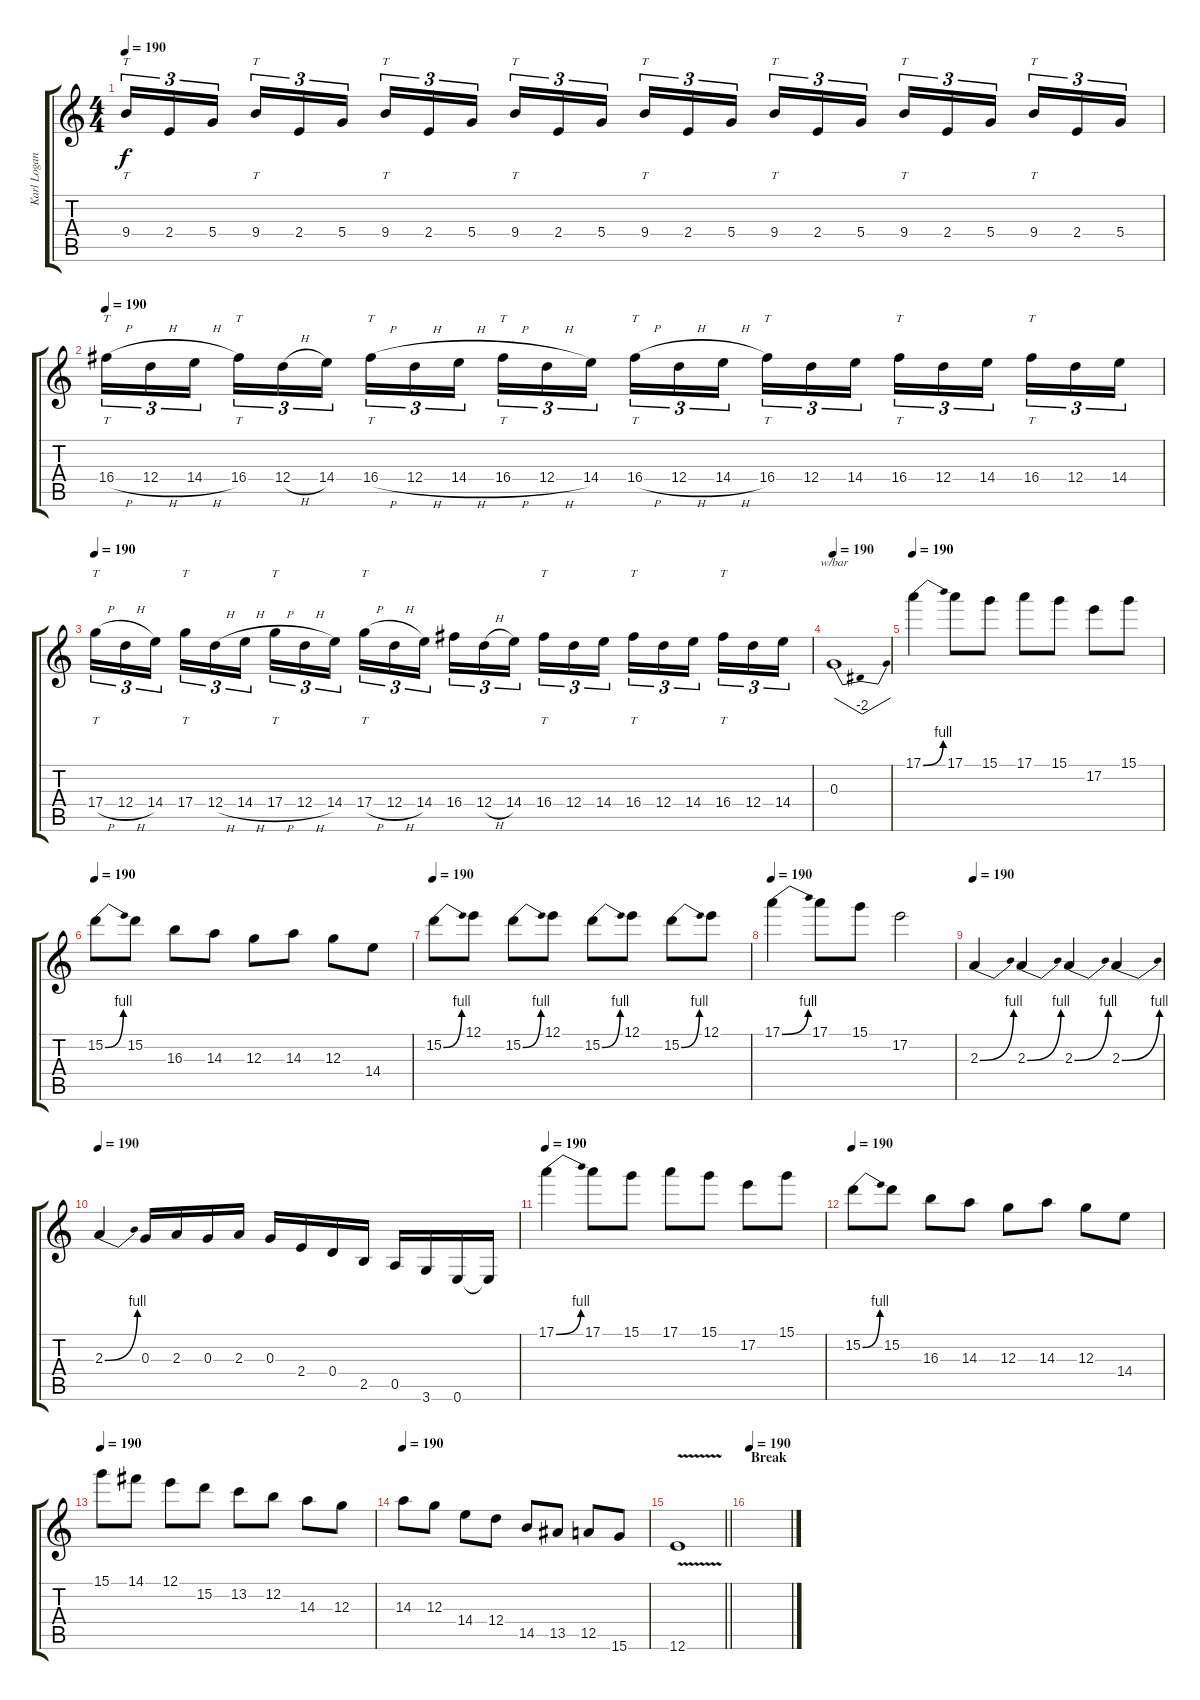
\track ("Karl Logan " "Karl Logan") {instrument distortionguitar}
\staff {score tabs}
\tuning (E4 B3 G3 D3 A2 E2) {hide}
\ts (4 4)
\tempo 190
\clef g2
\ks c
9.4.16{tt tu (3 2) dy f volume 16 instrument overdrivenguitar} 2.4.16{tu (3 2)} 5.4.16{tu (3 2) beam splitsecondary} 9.4.16{tt tu (3 2)} 2.4.16{tu (3 2)} 5.4.16{tu (3 2)} 9.4.16{tt tu (3 2)} 2.4.16{tu (3 2)} 5.4.16{tu (3 2) beam splitsecondary} 9.4.16{tt tu (3 2)} 2.4.16{tu (3 2)} 5.4.16{tu (3 2)} 9.4.16{tt tu (3 2)} 2.4.16{tu (3 2)} 5.4.16{tu (3 2) beam splitsecondary} 9.4.16{tt tu (3 2)} 2.4.16{tu (3 2)} 5.4.16{tu (3 2)} 9.4.16{tt tu (3 2)} 2.4.16{tu (3 2)} 5.4.16{tu (3 2) beam splitsecondary} 9.4.16{tt tu (3 2)} 2.4.16{tu (3 2)} 5.4.16{tu (3 2)} |
\tempo 190
16.4{h}.16{tt tu (3 2)} 12.4{h}.16{tu (3 2)} 14.4{h}.16{tu (3 2) beam splitsecondary} 16.4.16{tt tu (3 2)} 12.4{h}.16{tu (3 2)} 14.4.16{tu (3 2)} 16.4{h}.16{tt tu (3 2)} 12.4{h}.16{tu (3 2)} 14.4{h}.16{tu (3 2) beam splitsecondary} 16.4{h}.16{tt tu (3 2)} 12.4{h}.16{tu (3 2)} 14.4.16{tu (3 2)} 16.4{h}.16{tt tu (3 2)} 12.4{h}.16{tu (3 2)} 14.4{h}.16{tu (3 2) beam splitsecondary} 16.4.16{tt tu (3 2)} 12.4.16{tu (3 2)} 14.4.16{tu (3 2)} 16.4.16{tt tu (3 2)} 12.4.16{tu (3 2)} 14.4.16{tu (3 2) beam splitsecondary} 16.4.16{tt tu (3 2)} 12.4.16{tu (3 2)} 14.4.16{tu (3 2)} |
\tempo 190
17.4{h}.16{tt tu (3 2)} 12.4{h}.16{tu (3 2)} 14.4.16{tu (3 2) beam splitsecondary} 17.4.16{tt tu (3 2)} 12.4{h}.16{tu (3 2)} 14.4{h}.16{tu (3 2)} 17.4{h}.16{tt tu (3 2)} 12.4{h}.16{tu (3 2)} 14.4.16{tu (3 2) beam splitsecondary} 17.4{h}.16{tt tu (3 2)} 12.4{h}.16{tu (3 2)} 14.4.16{tu (3 2)} 16.4.16{tu (3 2)} 12.4{h}.16{tu (3 2)} 14.4.16{tu (3 2) beam splitsecondary} 16.4.16{tt tu (3 2)} 12.4.16{tu (3 2)} 14.4.16{tu (3 2)} 16.4.16{tt tu (3 2)} 12.4.16{tu (3 2)} 14.4.16{tu (3 2) beam splitsecondary} 16.4.16{tt tu (3 2)} 12.4.16{tu (3 2)} 14.4.16{tu (3 2)} |
\tempo 190
0.3.1{tbe (dip default 0 0 30 -8 60 0)} |
\tempo 190
17.1{be (bend 0 0 60 4)}.4 17.1.8 15.1.8 17.1.8 15.1.8 17.2.8 15.1.8 |
\tempo 190
15.2{be (bend 0 0 60 4)}.8 15.2.8 16.3.8 14.3.8 12.3.8 14.3.8 12.3.8 14.4.8 |
\tempo 190
15.2{be (bend 0 0 60 4)}.8 12.1.8 15.2{be (bend 0 0 60 4)}.8 12.1.8 15.2{be (bend 0 0 60 4)}.8 12.1.8 15.2{be (bend 0 0 60 4)}.8 12.1.8 |
\tempo 190
17.1{be (bend 0 0 60 4)}.4 17.1.8 15.1.8 17.2.2 |
\tempo 190
2.3{be (bend 0 0 60 4)}.4 2.3{be (bend 0 0 60 4)}.4 2.3{be (bend 0 0 60 4)}.4 2.3{be (bend 0 0 60 4)}.4 |
\tempo 190
2.3{be (bend 0 0 60 4)}.4 0.3.16 2.3.16 0.3.16 2.3.16 0.3.16 2.4.16 0.4.16 2.5.16 0.5.16 3.6.16 0.6.16 0.6{t}.16 |
\tempo 190
17.1{be (bend 0 0 60 4)}.4 17.1.8 15.1.8 17.1.8 15.1.8 17.2.8 15.1.8 |
\tempo 190
15.2{be (bend 0 0 60 4)}.8 15.2.8 16.3.8 14.3.8 12.3.8 14.3.8 12.3.8 14.4.8 |
\tempo 190
15.1.8 14.1.8 12.1.8 15.2.8 13.2.8 12.2.8 14.3.8 12.3.8 |
\tempo 190
14.3.8 12.3.8 14.4.8 12.4.8 14.5.8 13.5.8 12.5.8 15.6.8 |
\barLineRight lightlight
12.6{v}.1 |
\section ("" "Break")
\tempo 190
